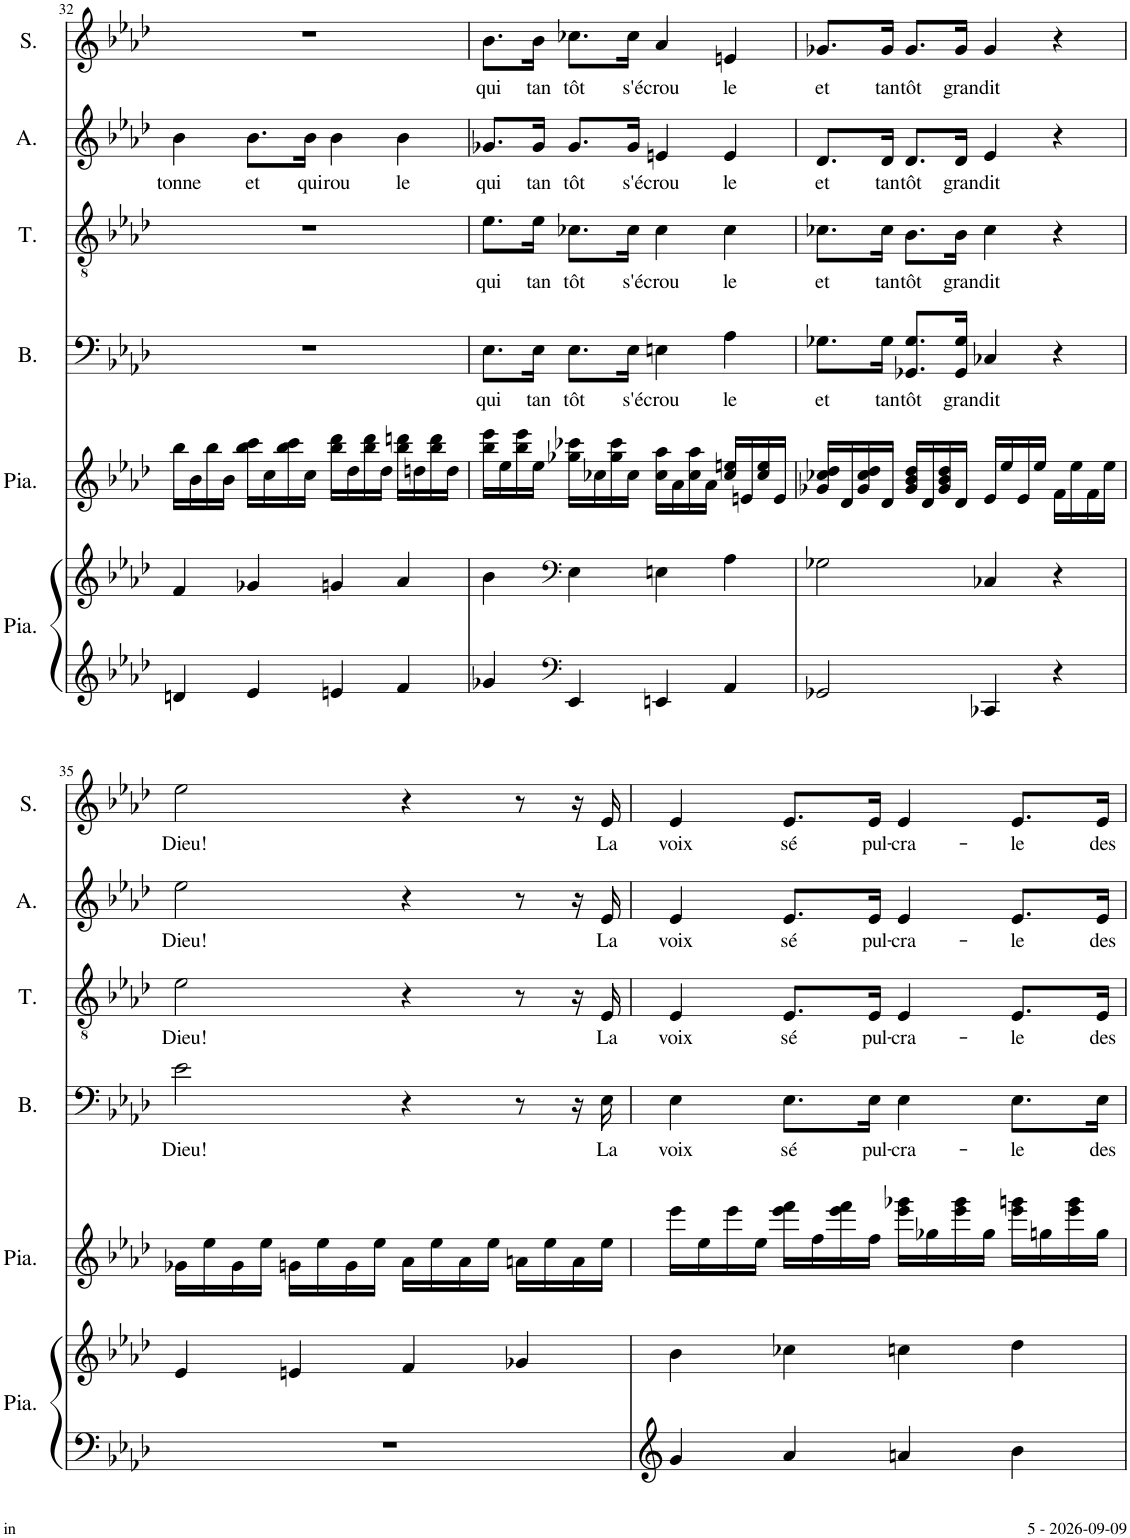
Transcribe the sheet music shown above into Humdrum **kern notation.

**kern	**kern	**kern	**kern	**text	**kern	**text	**kern	**text	**kern	**text
*part6	*part6	*part5	*part4	*part4	*part3	*part3	*part2	*part2	*part1	*part1
*staff7	*staff6	*staff5	*staff4	*staff4	*staff3	*staff3	*staff2	*staff2	*staff1	*staff1
*I"Piano, lower:	*	*I"Piano, upper:	*I"Bass	*	*I"Ténor	*	*I"Alto	*	*I"Soprano	*
*I'Pia.	*	*I'Pia.	*I'B.	*	*I'T.	*	*I'A.	*	*I'S.	*
!!LO:PB:g=z
*clefF4	*clefF4	*clefG2	*clefF4	*	*clefGv2	*	*clefG2	*	*clefG2	*
*k[b-e-a-d-]	*k[b-e-a-d-]	*k[b-e-a-d-]	*k[b-e-a-d-]	*	*k[b-e-a-d-]	*	*k[b-e-a-d-]	*	*k[b-e-a-d-]	*
*M4/4	*M4/4	*M4/4	*M4/4	*	*M4/4	*	*M4/4	*	*M4/4	*
=32	=32	=32	=32	=32	=32	=32	=32	=32	=32	=32
!	!	!	!	!	!	!	!	!LO:LY:b	!	!
4dn/	4f/	16bb-\LL	1r	.	1r	.	4b-\	tonne	1r	.
.	.	16b-\	.	.	.	.	.	.	.	.
.	.	16bb-\	.	.	.	.	.	.	.	.
.	.	16b-\JJ	.	.	.	.	.	.	.	.
!	!	!	!	!	!	!	!	!LO:LY:b	!	!
4e-/	4g-X/	16bb-\ 16ccc\LL	.	.	.	.	8.b-\L	et	.	.
.	.	16cc\	.	.	.	.	.	.	.	.
.	.	16bb-\ 16ccc\	.	.	.	.	.	.	.	.
!	!	!	!	!	!	!	!	!LO:LY:b	!	!
.	.	16cc\JJ	.	.	.	.	16b-\Jk	qui	.	.
!	!	!	!	!	!	!	!	!LO:LY:b	!	!
4en/	4gn/	16bb-\ 16ddd-\LL	.	.	.	.	4b-\	rou	.	.
.	.	16dd-\	.	.	.	.	.	.	.	.
.	.	16bb-\ 16ddd-\	.	.	.	.	.	.	.	.
.	.	16dd-\JJ	.	.	.	.	.	.	.	.
!	!	!	!	!	!	!	!	!LO:LY:b	!	!
4f/	4a-/	16bb-\ 16dddn\LL	.	.	.	.	4b-\	le	.	.
.	.	16ddn\	.	.	.	.	.	.	.	.
.	.	16bb-\ 16ddd\	.	.	.	.	.	.	.	.
.	.	16dd\JJ	.	.	.	.	.	.	.	.
=33	=33	=33	=33	=33	=33	=33	=33	=33	=33	=33
!	!	!	!	!LO:LY:b	!	!LO:LY:b	!	!LO:LY:b	!	!LO:LY:b
4g-X/	4b-\	16bb-\ 16eee-\LL	8.E-\L	qui	8.e-\L	qui	8.g-X/L	qui	8.b-\L	qui
.	.	16ee-\	.	.	.	.	.	.	.	.
.	.	16bb-\ 16eee-\	.	.	.	.	.	.	.	.
!	!	!	!	!LO:LY:b	!	!LO:LY:b	!	!LO:LY:b	!	!LO:LY:b
.	.	16ee-\JJ	16E-\Jk	tan	16e-\Jk	tan	16g-/Jk	tan	16b-\Jk	tan
*clefF4	*clefF4	*	*	*	*	*	*	*	*	*
!	!	!	!	!LO:LY:b	!	!LO:LY:b	!	!LO:LY:b	!	!LO:LY:b
4EE-/	4E-\	16gg-X\ 16ccc-X\LL	8.E-\L	tôt	8.c-X\L	tôt	8.g-/L	tôt	8.cc-X\L	tôt
.	.	16cc-X\	.	.	.	.	.	.	.	.
.	.	16gg-\ 16ccc-\	.	.	.	.	.	.	.	.
!	!	!	!	!LO:LY:b	!	!LO:LY:b	!	!LO:LY:b	!	!LO:LY:b
.	.	16cc-\JJ	16E-\Jk	s'é	16c-\Jk	s'é	16g-/Jk	s'é	16cc-\Jk	s'é
!	!	!	!	!LO:LY:b	!	!LO:LY:b	!	!LO:LY:b	!	!LO:LY:b
4EEn/	4En\	16cc-\ 16aa-\LL	4En\	crou	4c-\	crou	4en/	crou	4a-/	crou
.	.	16a-\	.	.	.	.	.	.	.	.
.	.	16cc-\ 16aa-\	.	.	.	.	.	.	.	.
.	.	16a-\JJ	.	.	.	.	.	.	.	.
!	!	!	!	!LO:LY:b	!	!LO:LY:b	!	!LO:LY:b	!	!LO:LY:b
4AA-/	4A-\	16cc-/ 16een/LL	4A-\	le	4c-\	le	4e/	le	4en/	le
.	.	16en/	.	.	.	.	.	.	.	.
.	.	16cc-/ 16ee/	.	.	.	.	.	.	.	.
.	.	16e/JJ	.	.	.	.	.	.	.	.
=34	=34	=34	=34	=34	=34	=34	=34	=34	=34	=34
!	!	!	!	!LO:LY:b	!	!LO:LY:b	!	!LO:LY:b	!	!LO:LY:b
2GG-X/	2G-X\	16g-X/ 16cc-X/ 16dd-/LL	8.G-X\L	et	8.c-X\L	et	8.d-/L	et	8.g-X/L	et
.	.	16d-/	.	.	.	.	.	.	.	.
.	.	16g-/ 16cc-/ 16dd-/	.	.	.	.	.	.	.	.
!	!	!	!	!LO:LY:b	!	!LO:LY:b	!	!LO:LY:b	!	!LO:LY:b
.	.	16d-/JJ	16G-\Jk	tan	16c-\Jk	tan	16d-/Jk	tan	16g-/Jk	tan
!	!	!	!	!LO:LY:b	!	!LO:LY:b	!	!LO:LY:b	!	!LO:LY:b
.	.	16g-/ 16b-/ 16dd-/LL	8.GG-X/ 8.G-/L	tôt	8.B-\L	tôt	8.d-/L	tôt	8.g-/L	tôt
.	.	16d-/	.	.	.	.	.	.	.	.
.	.	16g-/ 16b-/ 16dd-/	.	.	.	.	.	.	.	.
!	!	!	!	!LO:LY:b	!	!LO:LY:b	!	!LO:LY:b	!	!LO:LY:b
.	.	16d-/JJ	16GG-/ 16G-/Jk	gran	16B-\Jk	gran	16d-/Jk	gran	16g-/Jk	gran
!	!	!	!	!LO:LY:b	!	!LO:LY:b	!	!LO:LY:b	!	!LO:LY:b
4CC-X/	4C-X/	16e-/LL	4C-X/	dit	4c-\	dit	4e-/	dit	4g-/	dit
.	.	16ee-/	.	.	.	.	.	.	.	.
.	.	16e-/	.	.	.	.	.	.	.	.
.	.	16ee-/JJ	.	.	.	.	.	.	.	.
4r	4r	16f\LL	4r	.	4r	.	4r	.	4r	.
.	.	16ee-\	.	.	.	.	.	.	.	.
.	.	16f\	.	.	.	.	.	.	.	.
.	.	16ee-\JJ	.	.	.	.	.	.	.	.
!!LO:LB:g=z
=35	=35	=35	=35	=35	=35	=35	=35	=35	=35	=35
!	!	!	!	!LO:LY:b	!	!LO:LY:b	!	!LO:LY:b	!	!LO:LY:b
1r	4e-/	16g-X\LL	2e-\	Dieu!	2e-\	Dieu!	2ee-\	Dieu!	2ee-\	Dieu!
.	.	16ee-\	.	.	.	.	.	.	.	.
.	.	16g-\	.	.	.	.	.	.	.	.
.	.	16ee-\JJ	.	.	.	.	.	.	.	.
.	4en/	16gn\LL	.	.	.	.	.	.	.	.
.	.	16ee-\	.	.	.	.	.	.	.	.
.	.	16g\	.	.	.	.	.	.	.	.
.	.	16ee-\JJ	.	.	.	.	.	.	.	.
.	4f/	16a-\LL	4r	.	4r	.	4r	.	4r	.
.	.	16ee-\	.	.	.	.	.	.	.	.
.	.	16a-\	.	.	.	.	.	.	.	.
.	.	16ee-\JJ	.	.	.	.	.	.	.	.
.	4g-X/	16an\LL	8r	.	8r	.	8r	.	8r	.
.	.	16ee-\	.	.	.	.	.	.	.	.
.	.	16a\	16r	.	16r	.	16r	.	16r	.
!	!	!	!	!LO:LY:b	!	!LO:LY:b	!	!LO:LY:b	!	!LO:LY:b
.	.	16ee-\JJ	16E-\	La	16E-/	La	16e-/	La	16e-/	La
=36	=36	=36	=36	=36	=36	=36	=36	=36	=36	=36
!	!	!	!	!LO:LY:b	!	!LO:LY:b	!	!LO:LY:b	!	!LO:LY:b
4g/	4b-\	16eee-\LL	4E-\	voix	4E-/	voix	4e-/	voix	4e-/	voix
.	.	16ee-\	.	.	.	.	.	.	.	.
.	.	16eee-\	.	.	.	.	.	.	.	.
.	.	16ee-\JJ	.	.	.	.	.	.	.	.
!	!	!	!	!LO:LY:b	!	!LO:LY:b	!	!LO:LY:b	!	!LO:LY:b
4a-/	4cc-X\	16eee-\ 16fff\LL	8.E-\L	sé	8.E-/L	sé	8.e-/L	sé	8.e-/L	sé
.	.	16ff\	.	.	.	.	.	.	.	.
.	.	16eee-\ 16fff\	.	.	.	.	.	.	.	.
!	!	!	!	!LO:LY:b	!	!LO:LY:b	!	!LO:LY:b	!	!LO:LY:b
.	.	16ff\JJ	16E-\Jk	pul-	16E-/Jk	pul-	16e-/Jk	pul-	16e-/Jk	pul-
!	!	!	!	!LO:LY:b	!	!LO:LY:b	!	!LO:LY:b	!	!LO:LY:b
4an/	4ccn\	16eee-\ 16ggg-X\LL	4E-\	-cra-	4E-/	-cra-	4e-/	-cra-	4e-/	-cra-
.	.	16gg-X\	.	.	.	.	.	.	.	.
.	.	16eee-\ 16ggg-\	.	.	.	.	.	.	.	.
.	.	16gg-\JJ	.	.	.	.	.	.	.	.
!	!	!	!	!LO:LY:b	!	!LO:LY:b	!	!LO:LY:b	!	!LO:LY:b
4b-\	4dd-\	16eee-\ 16gggn\LL	8.E-\L	-le	8.E-/L	-le	8.e-/L	-le	8.e-/L	-le
.	.	16ggn\	.	.	.	.	.	.	.	.
.	.	16eee-\ 16ggg\	.	.	.	.	.	.	.	.
!	!	!	!	!LO:LY:b	!	!LO:LY:b	!	!LO:LY:b	!	!LO:LY:b
.	.	16gg\JJ	16E-\Jk	des	16E-/Jk	des	16e-/Jk	des	16e-/Jk	des
=	=	=	=	=	=	=	=	=	=	=
*-	*-	*-	*-	*-	*-	*-	*-	*-	*-	*-
